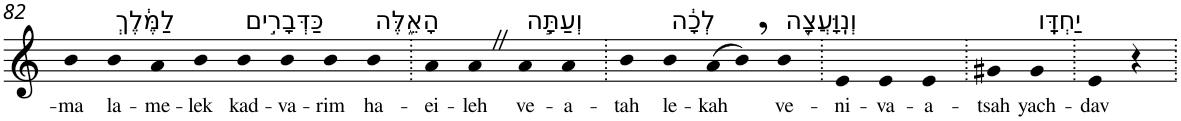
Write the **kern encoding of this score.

**kern	**text
*part1	*part1
*staff1	*staff1
*I"Piano	*
*I'Pno	*
!!LO:PB:g=z
*clefG2	*
*k[]	*
=82	=82
!	!LO:LY:b
4b	-ma
!LO:TX:a:t=לַמֶּ֔לֶךְ	!
!	!LO:LY:b
4b	la-
!	!LO:LY:b
4a	-me-
!	!LO:LY:b
4b	-lek
!LO:TX:a:t=כַּדְּבָרִ֣ים	!
!	!LO:LY:b
4b	kad-
!	!LO:LY:b
4b	-va-
!	!LO:LY:b
4b	-rim
!LO:TX:a:t=הָאֵ֑לֶּה	!
!	!LO:LY:b
4b	ha-
=83.	=83.
!	!LO:LY:b
4a	-ei-
!	!LO:LY:b
4aZ	-leh
!LO:TX:a:t=וְעַתָּ֣ה	!
!	!LO:LY:b
4a	ve-
!	!LO:LY:b
4a	-a-
=84.	=84.
!	!LO:LY:b
4b	-tah
!LO:TX:a:t=לְכָ֔ה	!
!	!LO:LY:b
4b	le-
!	!LO:LY:b
(>8a	-kah
8b,)	.
!LO:TX:a:t=וְנִֽוָּעֲצָ֖ה	!
!	!LO:LY:b
4b	ve-
=85.	=85.
!	!LO:LY:b
4e	-ni-
!	!LO:LY:b
4e	-va-
!	!LO:LY:b
4e	-a-
=86.	=86.
!	!LO:LY:b
4g#X	-tsah
!LO:TX:a:t=יַחְדָּֽו	!
!	!LO:LY:b
4g#	yach-
=87.	=87.
!	!LO:LY:b
4e	-dav
4r	.
=.	=.
*-	*-
